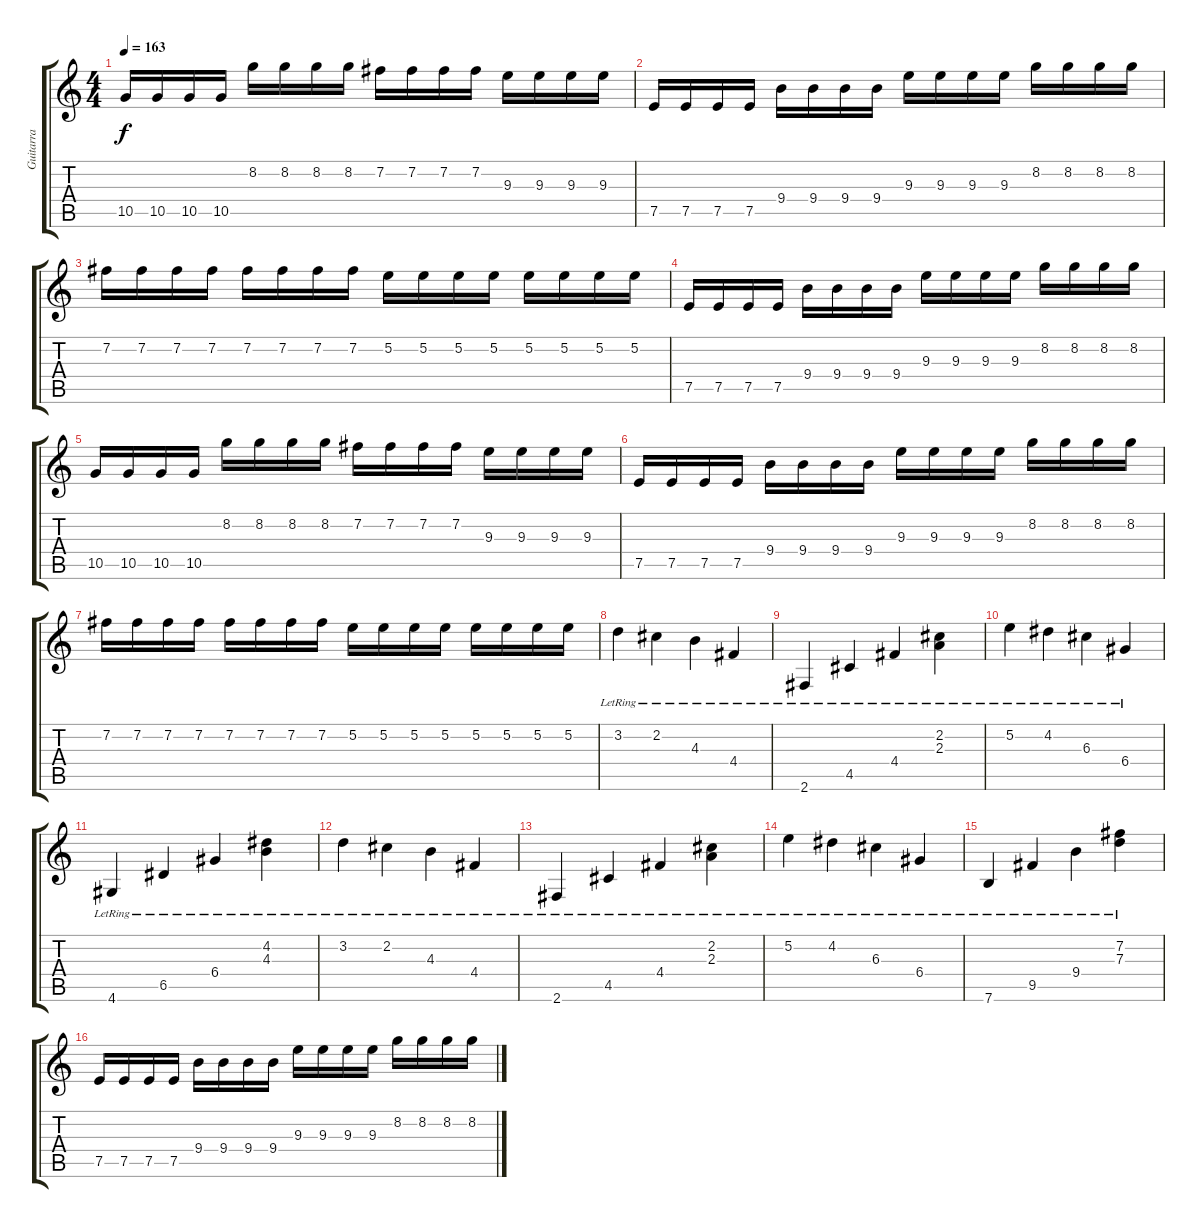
\track ("Guitarra" "Guitarra") {instrument distortionguitar}
\staff {score tabs}
\tuning (E4 B3 G3 D3 A2 E2) {hide}
\ts (4 4)
\tempo 163
\clef g2
\ks c
10.5.16{dy f} 10.5.16 10.5.16 10.5.16 8.2.16 8.2.16 8.2.16 8.2.16 7.2.16 7.2.16 7.2.16 7.2.16 9.3.16 9.3.16 9.3.16 9.3.16 |
7.5.16 7.5.16 7.5.16 7.5.16 9.4.16 9.4.16 9.4.16 9.4.16 9.3.16 9.3.16 9.3.16 9.3.16 8.2.16 8.2.16 8.2.16 8.2.16 |
7.2.16 7.2.16 7.2.16 7.2.16 7.2.16 7.2.16 7.2.16 7.2.16 5.2.16 5.2.16 5.2.16 5.2.16 5.2.16 5.2.16 5.2.16 5.2.16 |
7.5.16 7.5.16 7.5.16 7.5.16 9.4.16 9.4.16 9.4.16 9.4.16 9.3.16 9.3.16 9.3.16 9.3.16 8.2.16 8.2.16 8.2.16 8.2.16 |
10.5.16 10.5.16 10.5.16 10.5.16 8.2.16 8.2.16 8.2.16 8.2.16 7.2.16 7.2.16 7.2.16 7.2.16 9.3.16 9.3.16 9.3.16 9.3.16 |
7.5.16 7.5.16 7.5.16 7.5.16 9.4.16 9.4.16 9.4.16 9.4.16 9.3.16 9.3.16 9.3.16 9.3.16 8.2.16 8.2.16 8.2.16 8.2.16 |
7.2.16 7.2.16 7.2.16 7.2.16 7.2.16 7.2.16 7.2.16 7.2.16 5.2.16 5.2.16 5.2.16 5.2.16 5.2.16 5.2.16 5.2.16 5.2.16 |
3.2{lr}.4 2.2{lr}.4 4.3{lr}.4 4.4{lr}.4 |
2.6{lr}.4 4.5{lr}.4 4.4{lr}.4 (2.2{lr} 2.3{lr}).4 |
5.2{lr}.4 4.2{lr}.4 6.3{lr}.4 6.4{lr}.4 |
4.6{lr}.4 6.5{lr}.4 6.4{lr}.4 (4.2{lr} 4.3{lr}).4 |
3.2{lr}.4 2.2{lr}.4 4.3{lr}.4 4.4{lr}.4 |
2.6{lr}.4 4.5{lr}.4 4.4{lr}.4 (2.2{lr} 2.3{lr}).4 |
5.2{lr}.4 4.2{lr}.4 6.3{lr}.4 6.4{lr}.4 |
7.6{lr}.4 9.5{lr}.4 9.4{lr}.4 (7.2{lr} 7.3{lr}).4 |
7.5.16 7.5.16 7.5.16 7.5.16 9.4.16 9.4.16 9.4.16 9.4.16 9.3.16 9.3.16 9.3.16 9.3.16 8.2.16 8.2.16 8.2.16 8.2.16
